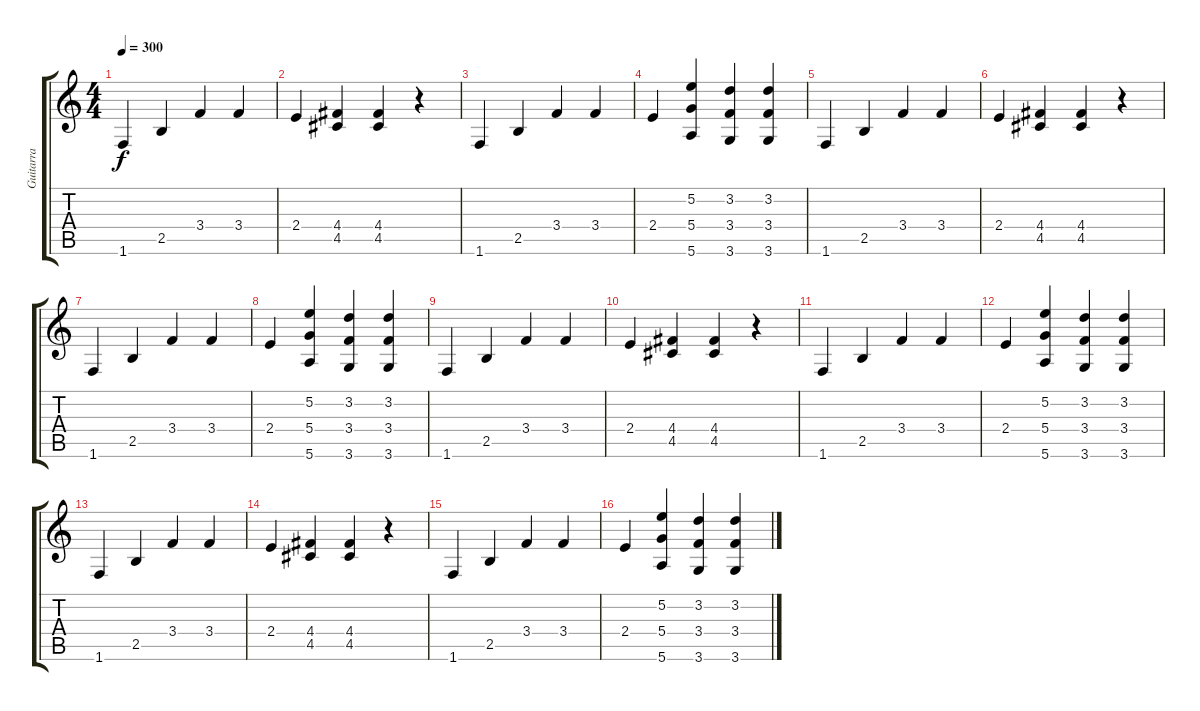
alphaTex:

\track ("Guitarra" "Guitarra") {instrument electricguitarclean}
\staff {score tabs}
\tuning (E4 B3 G3 D3 A2 E2) {hide}
\ts (4 4)
\tempo 300
\clef g2
\ks c
1.6.4{dy f} 2.5.4 3.4.4 3.4.4 |
2.4.4 (4.4 4.5).4 (4.4 4.5).4 r.4 |
1.6.4 2.5.4 3.4.4 3.4.4 |
2.4.4 (5.2 5.4 5.6).4 (3.2 3.4 3.6).4 (3.2 3.4 3.6).4 |
1.6.4 2.5.4 3.4.4 3.4.4 |
2.4.4 (4.4 4.5).4 (4.4 4.5).4 r.4 |
1.6.4 2.5.4 3.4.4 3.4.4 |
2.4.4 (5.2 5.4 5.6).4 (3.2 3.4 3.6).4 (3.2 3.4 3.6).4 |
1.6.4 2.5.4 3.4.4 3.4.4 |
2.4.4 (4.4 4.5).4 (4.4 4.5).4 r.4 |
1.6.4 2.5.4 3.4.4 3.4.4 |
2.4.4 (5.2 5.4 5.6).4 (3.2 3.4 3.6).4 (3.2 3.4 3.6).4 |
1.6.4 2.5.4 3.4.4 3.4.4 |
2.4.4 (4.4 4.5).4 (4.4 4.5).4 r.4 |
1.6.4 2.5.4 3.4.4 3.4.4 |
2.4.4 (5.2 5.4 5.6).4 (3.2 3.4 3.6).4 (3.2 3.4 3.6).4
